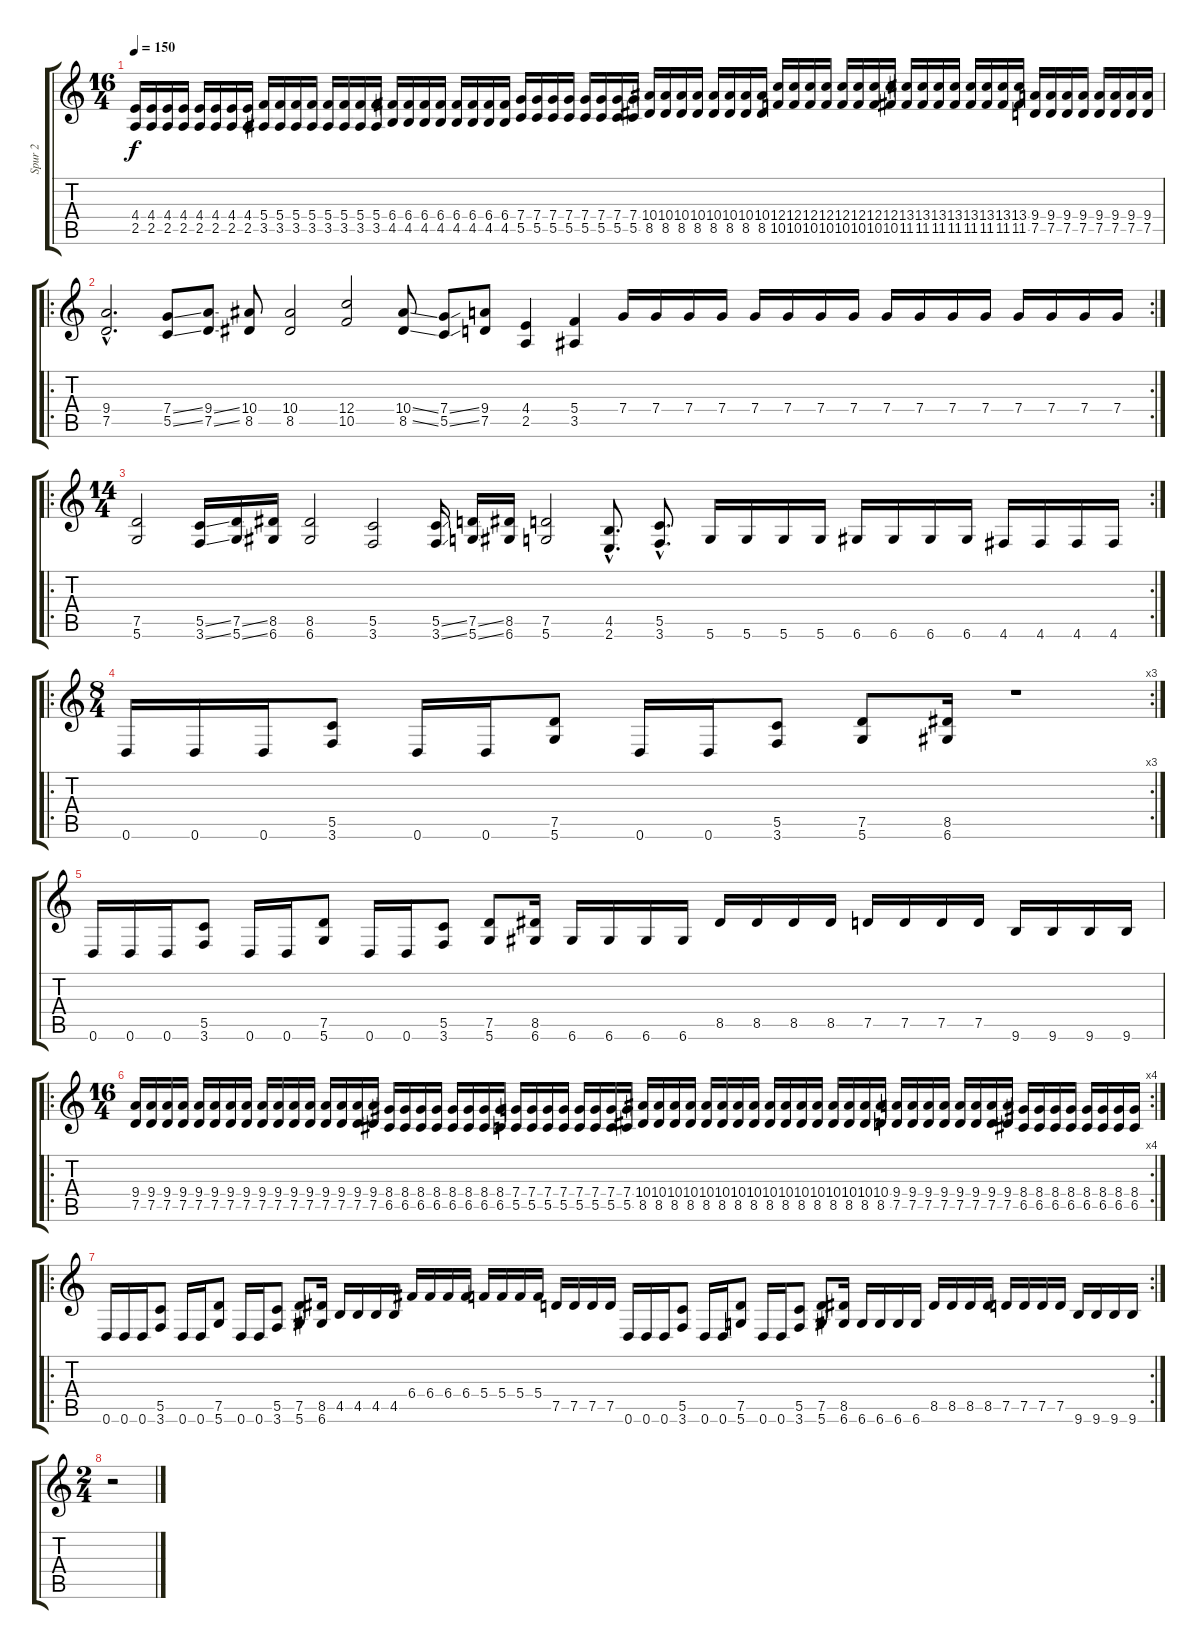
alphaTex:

\track ("Spur 2" "Spur 2") {instrument distortionguitar}
\staff {score tabs}
\tuning (D4 A3 F3 C3 G2 D2) {hide}
\ts (16 4)
\tempo 150
\clef g2
\ks c
(4.4 2.5).16{dy f} (4.4 2.5).16 (4.4 2.5).16 (4.4 2.5).16 (4.4 2.5).16 (4.4 2.5).16 (4.4 2.5).16 (4.4 2.5).16 (5.4 3.5).16 (5.4 3.5).16 (5.4 3.5).16 (5.4 3.5).16 (5.4 3.5).16 (5.4 3.5).16 (5.4 3.5).16 (5.4 3.5).16 (6.4 4.5).16 (6.4 4.5).16 (6.4 4.5).16 (6.4 4.5).16 (6.4 4.5).16 (6.4 4.5).16 (6.4 4.5).16 (6.4 4.5).16 (7.4 5.5).16 (7.4 5.5).16 (7.4 5.5).16 (7.4 5.5).16 (7.4 5.5).16 (7.4 5.5).16 (7.4 5.5).16 (7.4 5.5).16 (10.4 8.5).16 (10.4 8.5).16 (10.4 8.5).16 (10.4 8.5).16 (10.4 8.5).16 (10.4 8.5).16 (10.4 8.5).16 (10.4 8.5).16 (12.4 10.5).16 (12.4 10.5).16 (12.4 10.5).16 (12.4 10.5).16 (12.4 10.5).16 (12.4 10.5).16 (12.4 10.5).16 (12.4 10.5).16 (13.4 11.5).16 (13.4 11.5).16 (13.4 11.5).16 (13.4 11.5).16 (13.4 11.5).16 (13.4 11.5).16 (13.4 11.5).16 (13.4 11.5).16 (9.4 7.5).16 (9.4 7.5).16 (9.4 7.5).16 (9.4 7.5).16 (9.4 7.5).16 (9.4 7.5).16 (9.4 7.5).16 (9.4 7.5).16 |
\ro
\rc 2
(9.4{hac} 7.5{hac}).2{d} (7.4{ss} 5.5{ss}).8 (9.4{ss} 7.5{ss}).8 (10.4 8.5).8 (10.4 8.5).2 (12.4 10.5).2 (10.4{ss} 8.5{ss}).8 (7.4{ss} 5.5{ss}).8 (9.4 7.5).8 (4.4 2.5).4 (5.4 3.5).4 7.4.16 7.4.16 7.4.16 7.4.16 7.4.16 7.4.16 7.4.16 7.4.16 7.4.16 7.4.16 7.4.16 7.4.16 7.4.16 7.4.16 7.4.16 7.4.16 |
\ro
\rc 2
\ts (14 4)
(7.5 5.6).2 (5.5{ss} 3.6{ss}).16 (7.5{ss} 5.6{ss}).16 (8.5 6.6).16 (8.5 6.6).2 (5.5 3.6).2 (5.5{ss} 3.6{ss}).16 (7.5{ss} 5.6{ss}).16 (8.5 6.6).16 (7.5 5.6).2 (4.5{hac} 2.6{hac}).8{d} (5.5{hac} 3.6{hac}).8{d} 5.6.16 5.6.16 5.6.16 5.6.16 6.6.16 6.6.16 6.6.16 6.6.16 4.6.16 4.6.16 4.6.16 4.6.16 |
\ro
\rc 3
\ts (8 4)
0.6.16 0.6.16 0.6.16 (5.5 3.6).8 0.6.16 0.6.16 (7.5 5.6).8 0.6.16 0.6.16 (5.5 3.6).8 (7.5 5.6).8 (8.5 6.6).16 r.1 |
0.6.16 0.6.16 0.6.16 (5.5 3.6).8 0.6.16 0.6.16 (7.5 5.6).8 0.6.16 0.6.16 (5.5 3.6).8 (7.5 5.6).8 (8.5 6.6).16 6.6.16 6.6.16 6.6.16 6.6.16 8.5.16 8.5.16 8.5.16 8.5.16 7.5.16 7.5.16 7.5.16 7.5.16 9.6.16 9.6.16 9.6.16 9.6.16 |
\ro
\rc 4
\ts (16 4)
(9.4 7.5).16 (9.4 7.5).16 (9.4 7.5).16 (9.4 7.5).16 (9.4 7.5).16 (9.4 7.5).16 (9.4 7.5).16 (9.4 7.5).16 (9.4 7.5).16 (9.4 7.5).16 (9.4 7.5).16 (9.4 7.5).16 (9.4 7.5).16 (9.4 7.5).16 (9.4 7.5).16 (9.4 7.5).16 (8.4 6.5).16 (8.4 6.5).16 (8.4 6.5).16 (8.4 6.5).16 (8.4 6.5).16 (8.4 6.5).16 (8.4 6.5).16 (8.4 6.5).16 (7.4 5.5).16 (7.4 5.5).16 (7.4 5.5).16 (7.4 5.5).16 (7.4 5.5).16 (7.4 5.5).16 (7.4 5.5).16 (7.4 5.5).16 (10.4 8.5).16 (10.4 8.5).16 (10.4 8.5).16 (10.4 8.5).16 (10.4 8.5).16 (10.4 8.5).16 (10.4 8.5).16 (10.4 8.5).16 (10.4 8.5).16 (10.4 8.5).16 (10.4 8.5).16 (10.4 8.5).16 (10.4 8.5).16 (10.4 8.5).16 (10.4 8.5).16 (10.4 8.5).16 (9.4 7.5).16 (9.4 7.5).16 (9.4 7.5).16 (9.4 7.5).16 (9.4 7.5).16 (9.4 7.5).16 (9.4 7.5).16 (9.4 7.5).16 (8.4 6.5).16 (8.4 6.5).16 (8.4 6.5).16 (8.4 6.5).16 (8.4 6.5).16 (8.4 6.5).16 (8.4 6.5).16 (8.4 6.5).16 |
\ro
\rc 2
0.6.16 0.6.16 0.6.16 (5.5 3.6).8 0.6.16 0.6.16 (7.5 5.6).8 0.6.16 0.6.16 (5.5 3.6).8 (7.5 5.6).8 (8.5 6.6).16 4.5.16 4.5.16 4.5.16 4.5.16 6.4.16 6.4.16 6.4.16 6.4.16 5.4.16 5.4.16 5.4.16 5.4.16 7.5.16 7.5.16 7.5.16 7.5.16 0.6.16 0.6.16 0.6.16 (5.5 3.6).8 0.6.16 0.6.16 (7.5 5.6).8 0.6.16 0.6.16 (5.5 3.6).8 (7.5 5.6).8 (8.5 6.6).16 6.6.16 6.6.16 6.6.16 6.6.16 8.5.16 8.5.16 8.5.16 8.5.16 7.5.16 7.5.16 7.5.16 7.5.16 9.6.16 9.6.16 9.6.16 9.6.16 |
\ts (2 4)
r.2
